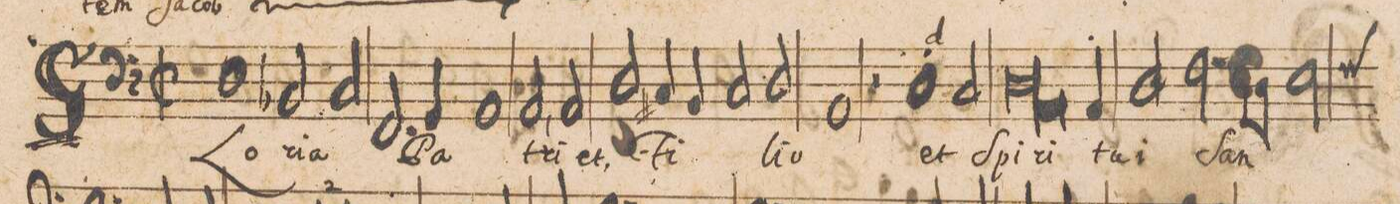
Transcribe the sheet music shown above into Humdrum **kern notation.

**kern	**text
*I"[BASSVS.]	*
*clefF4	*
*k[]	*
*met(C|)	*
*M2/1	*
1D	GLo-
2BB-X/	-ri-
2C/	-a
=53-	=53-
2.FF/	Pa-
4GG/	.
1AA	.
=54-	=54-
2AA,</	tri
2AA/	et,
2D/	Fi-
4C#X/	.
4BBny/	.
=55-	=55-
2C#y/	.
2D/	-li-
1AA	-o
=56-	=56-
2r	.
1D	et
2Cny/	Spi-
=57-	=57-
*lig	*
1D	-ri-
*col	*
2.AA/	.
*Xlig	*
4AA/	-tu-
*Xcol	*
=58-	=58-
2D/	-i
2.F\	San-
8E\L	.
8D\J	.
2E\	.
*custos:F	*
=59-	=59-
*-	*-
